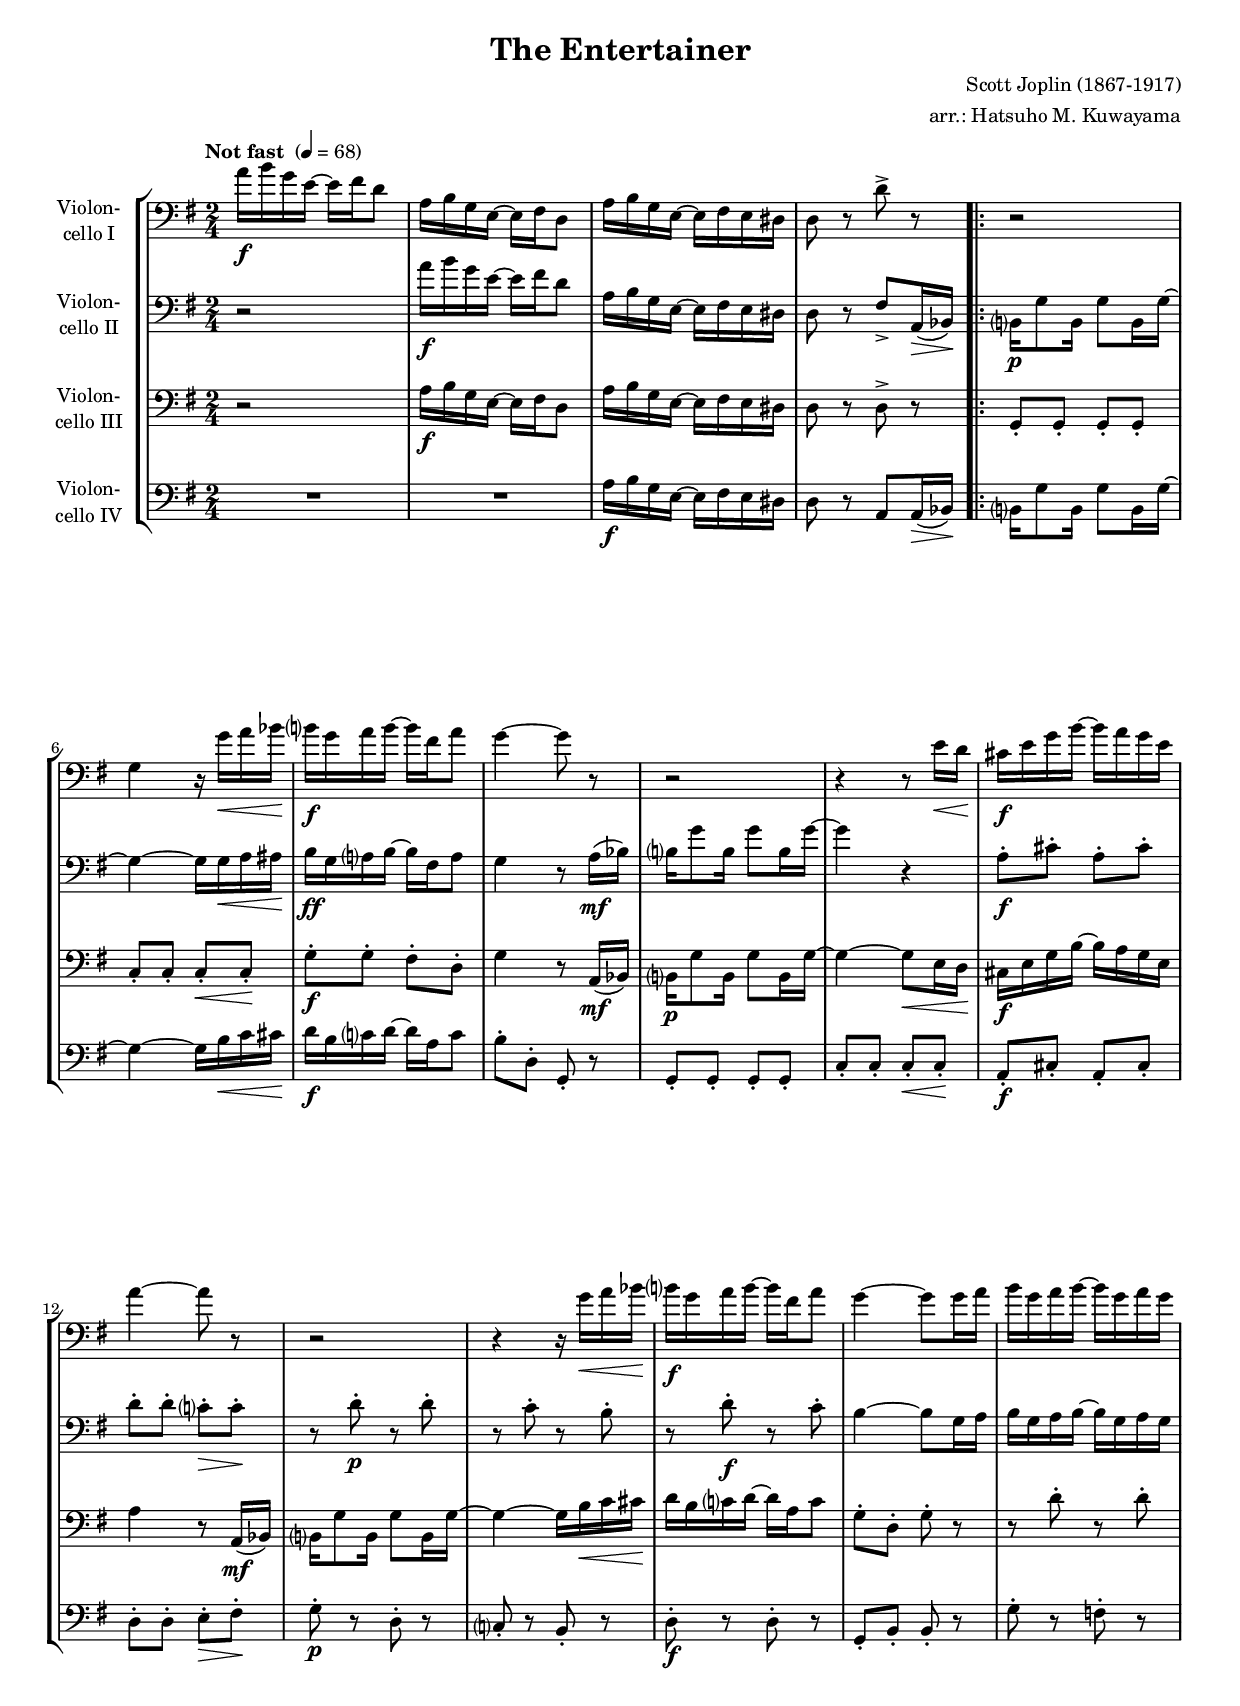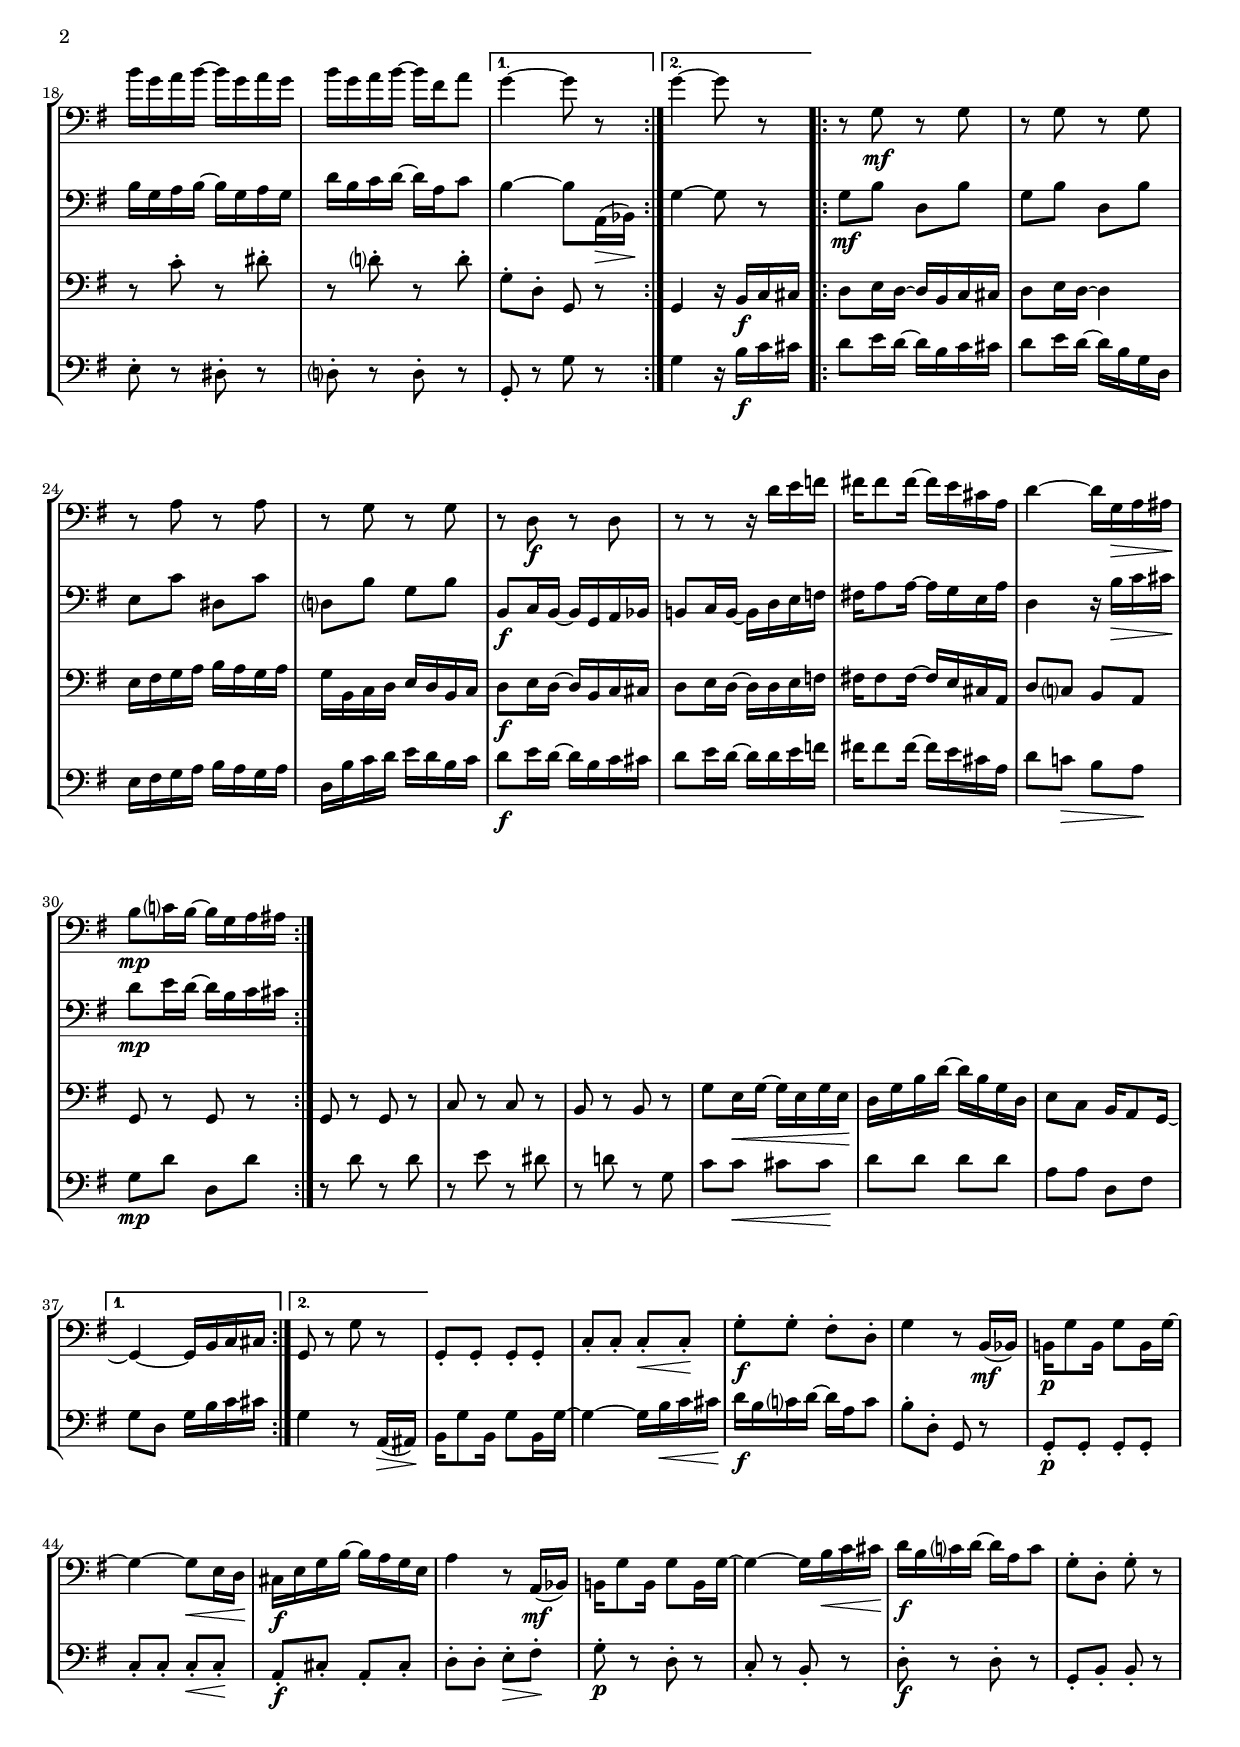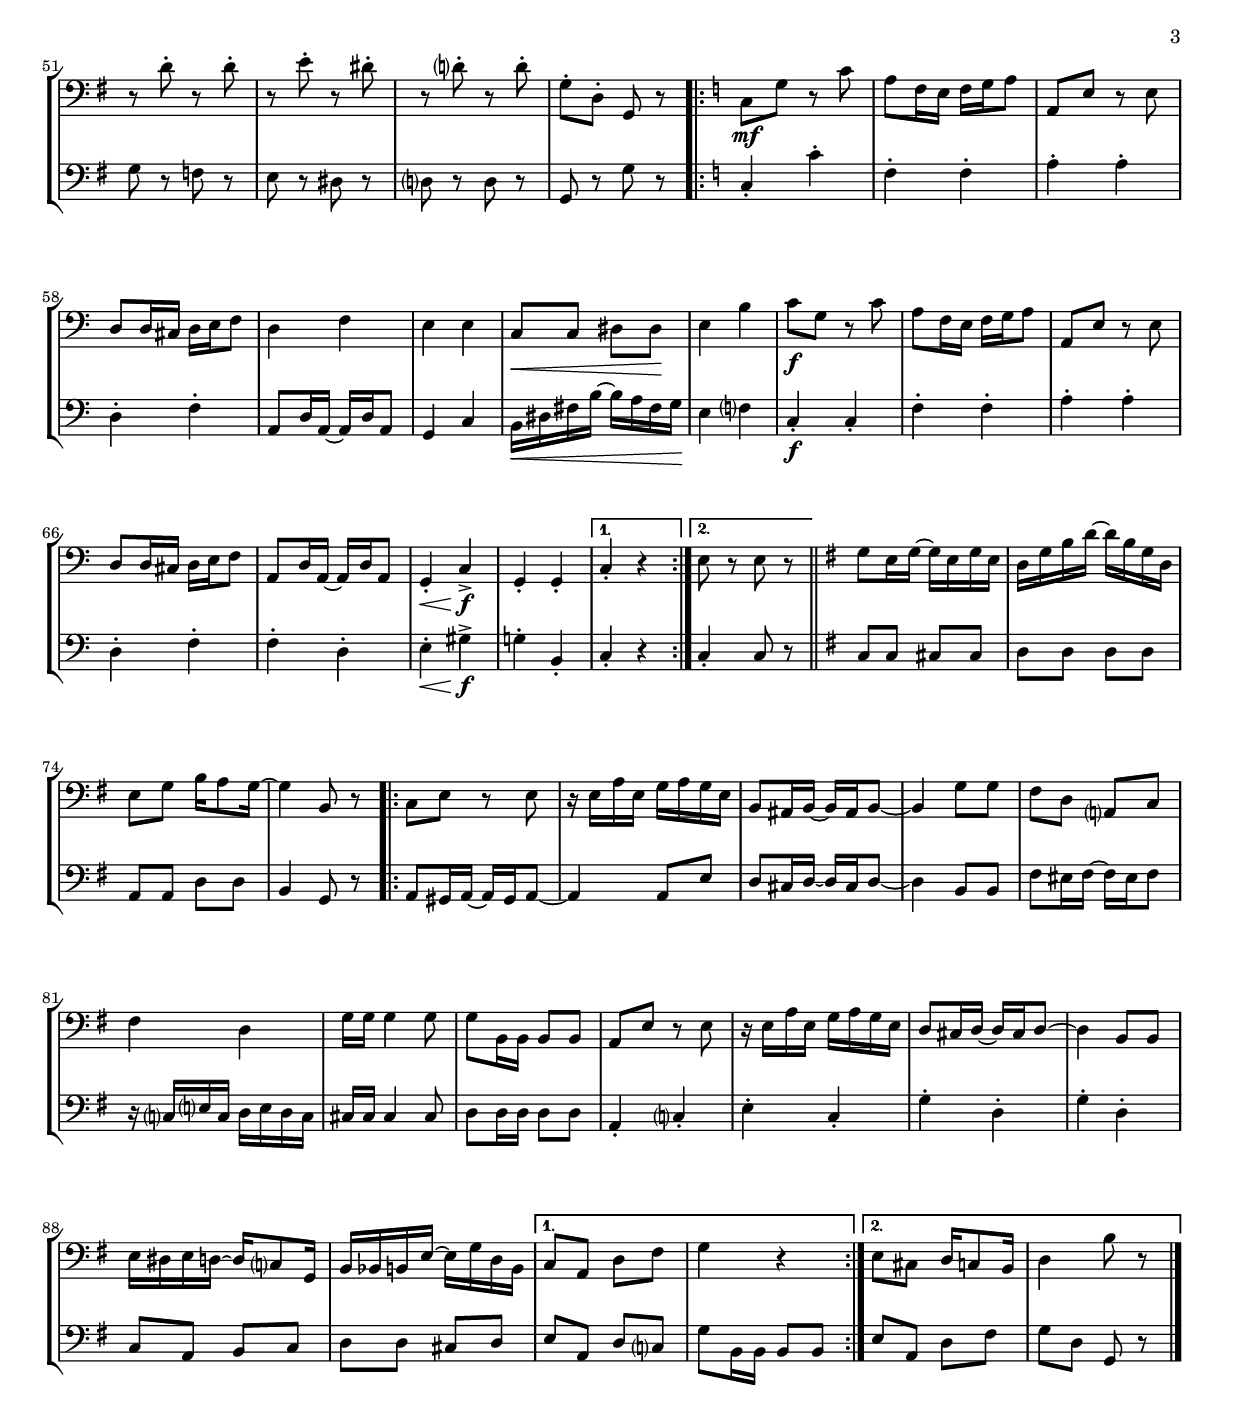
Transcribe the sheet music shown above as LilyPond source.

\version "2.14.2"
\include "deutsch.ly"

#(set-global-staff-size 17)

\header {
  title = "The Entertainer"
  composer = "Scott Joplin (1867-1917)"
  arranger = "arr.: Hatsuho M. Kuwayama"
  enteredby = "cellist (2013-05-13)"
}

voiceconsts = {
  \key c \major
  \time 2/4
  \clef "bass"
  %\numericTimeSignature
  \compressFullBarRests
  \tempo "Not fast " 4=68
}

%minstr = "harpsichord"
mihi = "clarinet"
%minstr = "accordion"
milo = "bassoon"

arco = \markup \bold \italic "arco"
fop  = \markup { \dynamic f " (" \dynamic p ")" }
mfof = \markup { \dynamic mf " (" \dynamic f ")" }
pizz = \markup \bold \italic "pizz."
pof  = \markup { \dynamic p " (" \dynamic f ")" }

va = \relative c''' {
  \voiceconsts

  d16\f e c a~ a h g8
  d16 e c a~ a h g8
  d'16 e c a~ a h a gis
  g8 r g'-> r
  \repeat volta 2 {
    r2
    c,4 r16 c'\< d es\!
    e?\f c d e~ e h d8
    c4~ c8 r
    r2
    r4 r8 a16\< g\!

    fis\f a c e~ e d c a
    d4~ d8 r
    r2
    r4 r16 c\< d es\!
    e?\f c d e~e h d8

    c4~ c8 c16 d
    e c d e~ e c d c
    e c d e~ e c d c
    e c d e~ e h d8
  }
  \alternative {
    { c4~ c8 r }
    { c4~ c8 r }
  }

  \repeat volta 2 {
    r c,\mf r c
    r c r c
    r d r d
    r c r c

    r g\f r g
    r r r16 g' a b
    h! h8 h16~ h a fis d
    g4~ g16 c,\> d dis\!
    e8\mp f?16 e~ e c d dis
  }
}

vb = \relative c''' {
  \voiceconsts

  r2
  d16\f e c a~ a h g8
  d16 e c a~ a h a gis
  g8 r h-> d,16(\> es)\!
  \repeat volta 2 {
    e?\p c'8 e,16 c'8 e,16 c'~

    c4~ c16 c\< d dis\!
    e\ff c d? e~ e h d8
    c4 r8 d16(\mf es)
    e? c'8 e,16 c'8 e,16 c'~
    c4 r

    d,8-.\f fis-. d-. fis-.
    g-. g-. f?-.\> f-.\!
    r g-.\p r g-.
    r f-. r e-.
    r g-.\f r f-.

    e4~ e8 c16 d
    e c d e~ e c d c
    e c d e~ e c d c
    g' e f g~ g d f8
  }
  \alternative {
    { e4~ e8 d,16(\> es)\! }
    { c'4~ c8 r }
  }
  \repeat volta 2 {
    c\mf e g, e'
    c e g, e'
    a, f' gis, f'
    g,? e' c e

    e,\f f16 e~ e c d es
    e!8 f16 e~e g a b
    h! d8 d16~ d c a d
    g,4 r16 e'\> f fis\!
    g8\mp a16 g~ g e f fis
  }
}

vc = \relative c'' {
  \voiceconsts

  r2
  d16\f e c a~ a h g8
  d'16 e c a~ a h a gis
  g8 r g-> r
  \repeat volta 2 {
    c,-. c-. c-. c-.

    f-. f-. f-.\< f-.\!
    c'-.\f c-. h-. g-.
    c4 r8 d,16(\mf es)
    e?\p c'8 e,16 c'8 e,16 c'~
    c4~ c8\< a16 g\!

    fis\f a c e~ e d c a
    d4 r8 d,16(\mf es)
    e? c'8 e,16 c'8 e,16 c'~
    c4~ c16 e\< f fis\!
    g e f? g~ g d f8

    c-. g-. c-. r
    r g'-. r g-.
    r f-. r gis-.
    r g?-. r g-.
  }
  \alternative {
    { c,-. g-. c, r }
    { c4 r16 e\f f fis }
  }
  \repeat volta 2 {
    g8 a16 g~ g e f fis
    g8 a16 g~ g4
    a16 h c d e d c d
    c e, f g a g e f

    g8\f a16 g~ g e f fis
    g8 a16 g~ g g a b
    h! h8 h16~ h a fis d
    g8 f? e d\!
    c r c r

    c r c r
    f r f r
    e r e r
    c' a16\< c~  c a c a\!
    g c e g~g e c g

    a8 f e16 d8 c16~
  }
  \alternative {
    { c4~ c16 e f fis }
    { c8 r c' r }
  }
  c,-. c-. c-. c-.
  f-. f-. f-.\< f-.\!
  c'-.\f c-. h-. g-.

  c4 r8 e,16(\mf es)
  e!\p c'8 e,16 c'8 e,16 c'~
  c4~ c8\< a16 g\!
  fis\f a c e~ e d c a
  d4 r8 d,16(\mf es)
  e! c'8 e,16 c'8 e,16 c'~

  c4~ c16 e\< f fis\!
  g\f e f? g~ g d f8
  c-. g-. c-. r
  r g'-. r g-.
  r a-. r gis-.

  r g?-. r g-.
  c,-. g-. c, r \key f \major
  \repeat volta 2 {
    f\mf c' r f
    d b16 a b c d8
    d, a' r a
    g g16 fis g a b8

    g4 b
    a a
    f8\< f gis gis\!
    a4 e'
    f8\f c r f
    d b16 a b c d8

    d, a' r a
    g g16 fis g a b8
    d, g16 d~ d g d8
    c4-.\< f->\!\f

    c-. c-.
  }
  \alternative {
    { f-. r }
    { a8 r a r }
  } \bar "||" \key c \major
  c a16 c~ c a c a
  g c e g~ g e c g
  a8 c e16 d8 c16~
  c4 e,8 r
  \repeat volta 2 {
    f a r a
    r16 a d a c d c a

    e8 dis16 e~ e dis e8~
    e4 c'8 c
    h g d? f
    h4 g
    c16 c c4 c8
    c e,16 e e8 e

    d a' r a
    r16 a d a c d c a
    g8 fis16 g~ g fis g8~
    g4 e8 e
    a16 gis a g~ g f?8 c16

    e es e a~ a c g e
  }
  \alternative {
    { f8 d g h | c4 r }
    { a8 fis g16 f8 e16 | g4 e'8 r }
  } \bar "|."
}

vd = \relative c'' {
  \voiceconsts

  R2*2
  d16\f e c a~ a h a gis
  g8 r d d16(\> es)\!
  \repeat volta 2 {
    e? c'8 e,16 c'8 e,16 c'~

    c4~ c16 e\< f fis\!
    g\f e f? g~ g d f8
    e-. g,-. c,-. r
    c-. c-. c-. c-.
    f-. f-. f-.\< f-.\!

    d-.\f fis-. d-. fis-.
    g-. g-. a-.\> h-.\!
    c-.\p r g-. r
    f?-. r e-. r
    g-.\f r g-. r

    c,-. e-. e-. r
    c'-. r b-. r
    a-. r gis-. r
    g?-. r g-. r
  }
  \alternative {
    { c,-. r c' r }
    { c4 r16 e\f f fis }
  }
  \repeat volta 2 {
    g8 a16 g~ g e f fis
    g8 a16 g~ g e c g
    a h c d e d c d
    g, e' f g a g e f

    g8\f a16 g~ g e f fis
    g8 a16 g~ g g a b
    h! h8 h16~ h a fis d
    g8 f!\> e d\!
    c\mp g' g, g'

    r g r g
    r a r gis
    r g! r c,
    f f\< fis fis\!
    g g g g

    d d g, h
  }
  \alternative {
    { c g c16 e f fis }
    { c4 r8 d,16(\> dis)\! }
  }
  e c'8 e,16 c'8 e,16 c'~
  c4~ c16 e\< f fis\!
  g\f e f? g~ g d f8

  e-. g,-. c, r
  c-.\p c-. c-. c-.
  f-. f-. f-.\< f-.\!
  d-.\f fis-. d-. fis-.
  g-. g-. a-.\> h-.\!
  c-.\p r g-. r

  f-. r e-. r
  g-.\f r g-. r
  c,-. e-. e-. r
  c' r b r
  a r gis r

  g? r g r
  c, r c' r \key f \major
  \repeat volta 2 {
    f,4-. f'-.
    b,-. b-.
    d-. d-.
    g,-. b-.

    d,8 g16 d~ d g d8
    c4 f
    e16\< gis h e~ e d h c\!
    a4 b?
    f-.\f f-.
    b-. b-.

    d-. d-.
    g,-. b-.
    b-. g-.
    a-.\< cis->\!\f

    c!-. e,-.    
  }
  \alternative {
    { f-. r }
    { f-. f8 r }
  } \bar "||" \key c \major

  f f fis fis
  g g g g
  d d g g
  e4 c8 r
  \repeat volta 2 {
    d cis16 d~ d cis d8~
    d4 d8 a'

    g8 fis16 g~ g fis g8~
    g4 e8 e
    h' ais16 h~ h ais h8
    r16 f? a? f g a g f
    fis fis fis4 fis8
    g g16 g g8 g

    d4-. f?-.
    a-. f-.
    c'-. g-.
    c-. g-.
    f8 d e f

    g g fis g
  }
  \alternative {
    { a d, g f? | c' e,16 e e8 e }
    { a8 d, g h | c g c, r }
  } \bar "|."
}


music = \new StaffGroup <<
      \new Staff {
	\set Staff.midiInstrument = \milo
	\set Staff.instrumentName = \markup \center-column { "Violon-" "cello I" }
	\transpose c g,, { \va }
      }

      \new Staff {
	\set Staff.midiInstrument = \milo
	\set Staff.instrumentName = \markup \center-column { "Violon-" "cello II" }
	\transpose c g,, { \vb }
      }

      \new Staff {
	\set Staff.midiInstrument = \milo
	\set Staff.instrumentName = \markup \center-column { "Violon-" "cello III" }
	\transpose c g,, { \vc }
      }

      \new Staff {
	\set Staff.midiInstrument = \milo
	\set Staff.instrumentName = \markup \center-column { "Violon-" "cello IV" }
	\transpose c g,, { \vd }
      }
>>

\book {
  \score {
    \music
    \layout {}
  }

  \score {
    \unfoldRepeats \music

    \midi {
      \context {
        \Score
      }
    }
  }
}
